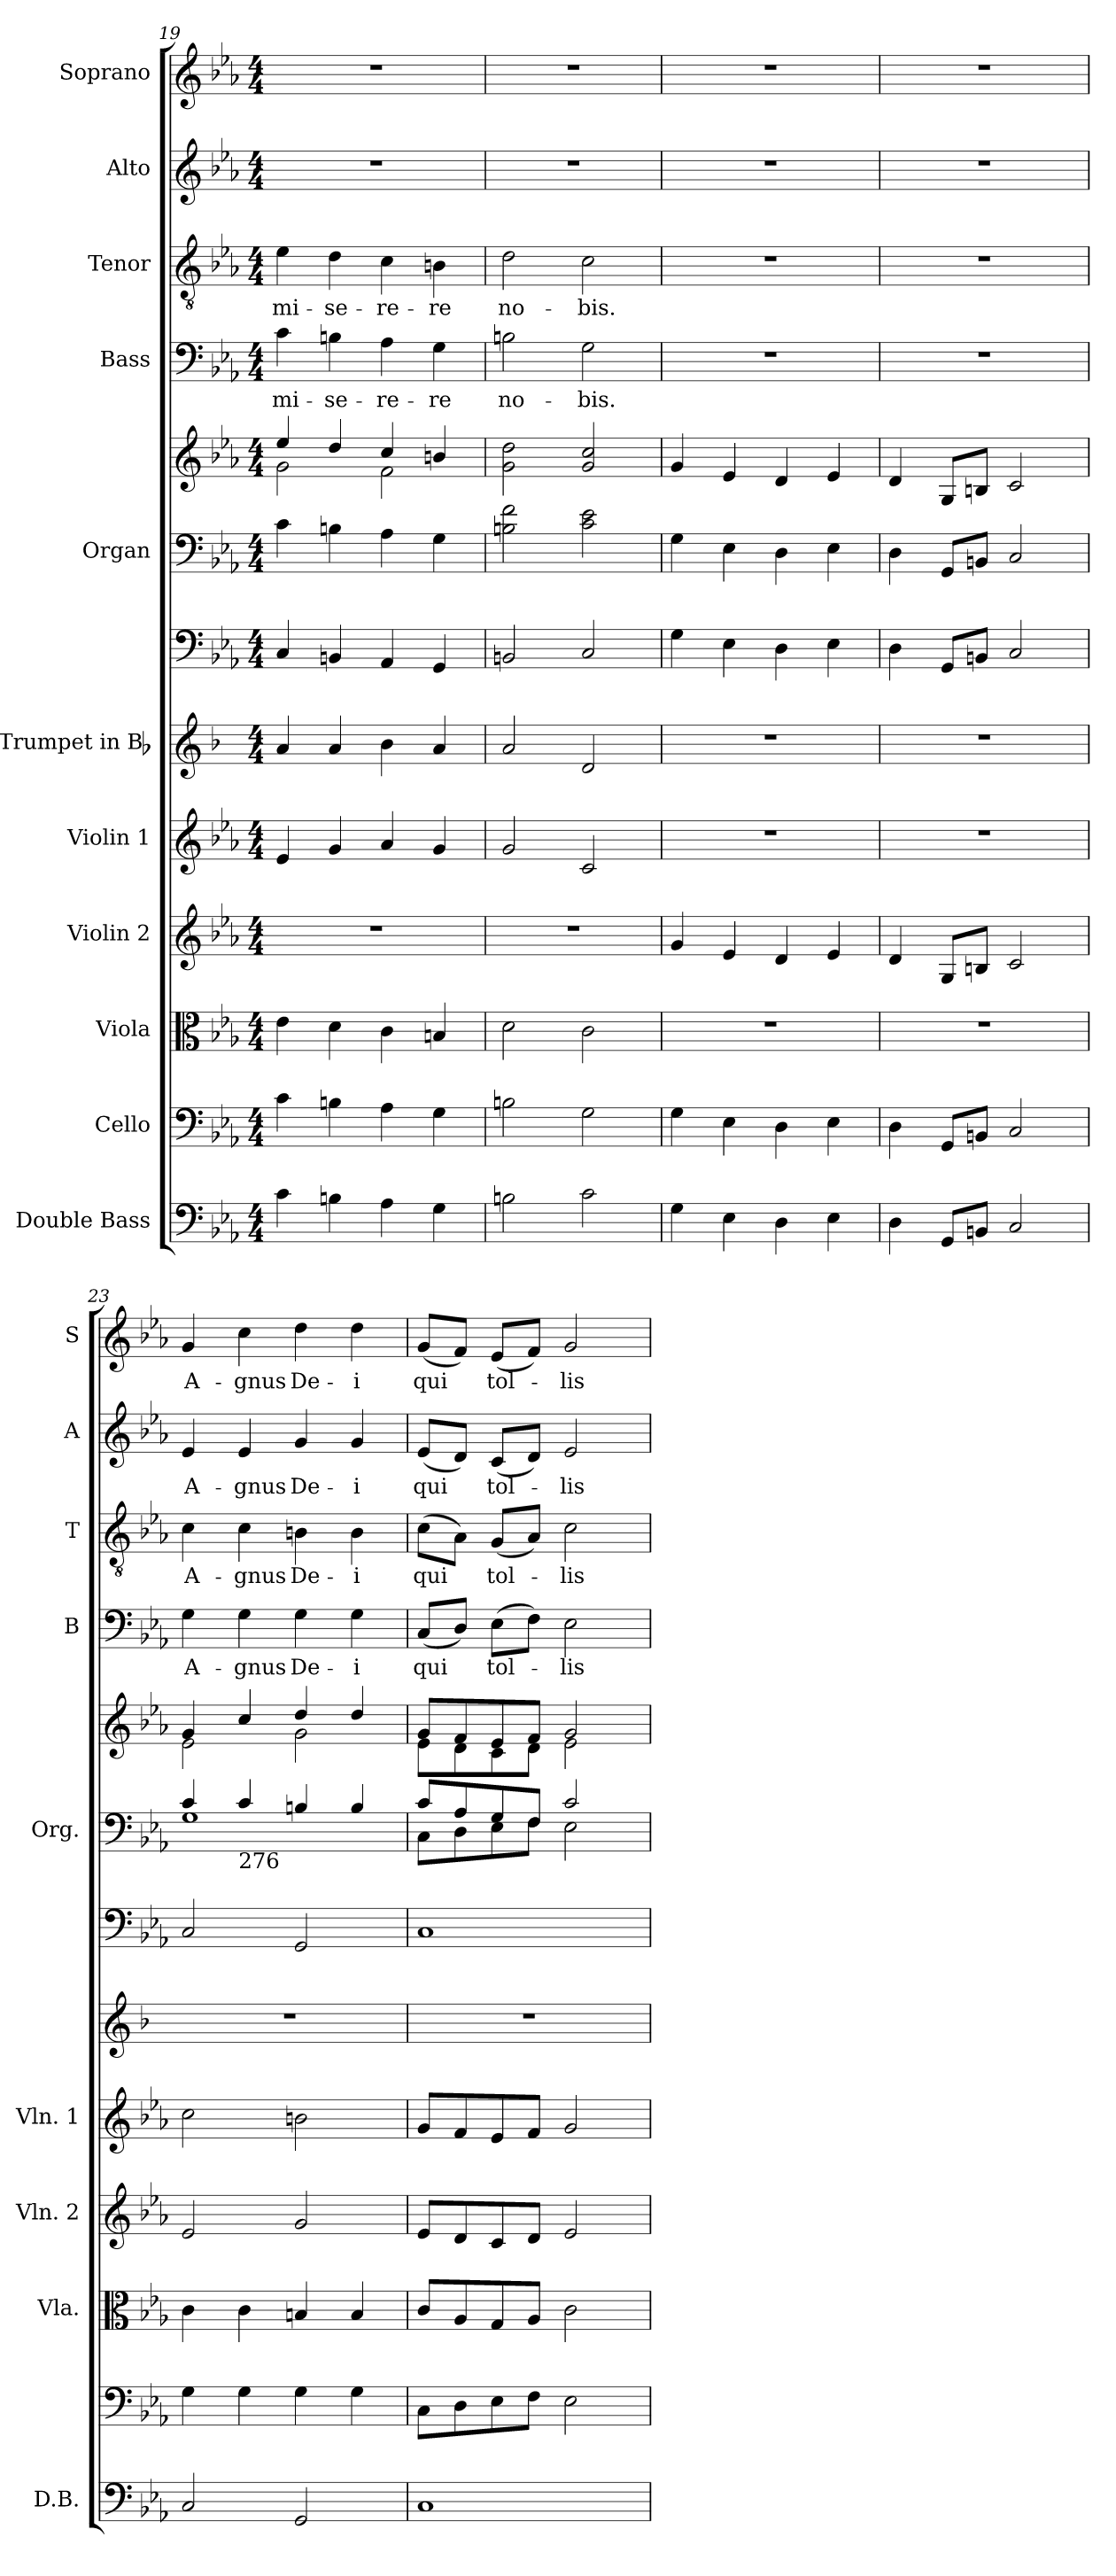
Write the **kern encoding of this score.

**kern	**kern	**kern	**kern	**kern	**kern	**kern	**kern	**kern	**kern	**text	**kern	**text	**kern	**text	**kern	**text
*part12	*part11	*part10	*part9	*part8	*part7	*part6	*part5	*part5	*part4	*part4	*part3	*part3	*part2	*part2	*part1	*part1
*staff13	*staff12	*staff11	*staff10	*staff9	*staff8	*staff7	*staff6	*staff5	*staff4	*staff4	*staff3	*staff3	*staff2	*staff2	*staff1	*staff1
*I"Double Bass	*I"Cello	*I"Viola	*I"Violin 2	*I"Violin 1	*I"Trumpet in Bb	*	*I"Organ	*	*I"Bass	*	*I"Tenor	*	*I"Alto	*	*I"Soprano	*
*I'D.B.	*	*I'Vla.	*I'Vln. 2	*I'Vln. 1	*	*	*I'Org.	*	*I'B	*	*I'T	*	*I'A	*	*I'S	*
*clefF4	*clefF4	*clefC3	*clefG2	*clefG2	*clefG2	*clefF4	*clefF4	*clefG2	*clefF4	*	*clefGv2	*	*clefG2	*	*clefG2	*
*ITrd7c12	*	*	*	*	*ITrd1c2	*	*	*	*	*	*	*	*	*	*	*
*k[b-e-a-]	*k[b-e-a-]	*k[b-e-a-]	*k[b-e-a-]	*k[b-e-a-]	*k[b-e-a-]	*k[b-e-a-]	*k[b-e-a-]	*k[b-e-a-]	*k[b-e-a-]	*	*k[b-e-a-]	*	*k[b-e-a-]	*	*k[b-e-a-]	*
*E-:	*E-:	*E-:	*E-:	*E-:	*E-:	*E-:	*E-:	*E-:	*E-:	*	*E-:	*	*E-:	*	*E-:	*
*M4/4	*M4/4	*M4/4	*M4/4	*M4/4	*M4/4	*M4/4	*M4/4	*M4/4	*M4/4	*	*M4/4	*	*M4/4	*	*M4/4	*
=19	=19	=19	=19	=19	=19	=19	=19	=19	=19	=19	=19	=19	=19	=19	=19	=19
*	*	*	*	*	*	*	*	*^	*	*	*	*	*	*	*	*
!	!	!	!	!	!	!	!	!	!	!	!LO:LY:b	!	!LO:LY:b	!	!	!	!
4C\	4c\	4e-\	1r	4e-/	4g/	4C/	4c\	4ee-/	2g\	4c\	mi-	4e-\	mi-	1r	.	1r	.
!	!	!	!	!	!	!	!	!	!	!	!LO:LY:b	!	!LO:LY:b	!	!	!	!
4BBn\	4Bn\	4d\	.	4g/	4g/	4BBn/	4Bn\	4dd/	.	4Bn\	-se-	4d\	-se-	.	.	.	.
!	!	!	!	!	!	!	!	!	!	!	!LO:LY:b	!	!LO:LY:b	!	!	!	!
4AA-\	4A-\	4c\	.	4a-/	4a-\	4AA-/	4A-\	4cc/	2f\	4A-\	-re-	4c\	-re-	.	.	.	.
!	!	!	!	!	!	!	!	!	!	!	!LO:LY:b	!	!LO:LY:b	!	!	!	!
4GG\	4G\	4Bn/	.	4g/	4g/	4GG/	4G\	4bn/	.	4G\	-re	4Bn\	-re	.	.	.	.
*	*	*	*	*	*	*	*	*v	*v	*	*	*	*	*	*	*	*
!!LO:PB:g=z
=20	=20	=20	=20	=20	=20	=20	=20	=20	=20	=20	=20	=20	=20	=20	=20	=20
!	!	!	!	!	!	!	!	!	!	!LO:LY:b	!	!LO:LY:b	!	!	!	!
2BBn\	2Bn\	2d\	1r	2g/	2g/	2BBn/	2Bn\ 2f\	2g\ 2dd\	2Bn\	no-	2d\	no-	1r	.	1r	.
!	!	!	!	!	!	!	!	!	!	!LO:LY:b	!	!LO:LY:b	!	!	!	!
2C\	2G\	2c\	.	2c/	2c/	2C/	2c\ 2e-\	2g/ 2cc/	2G\	-bis.	2c\	-bis.	.	.	.	.
=21	=21	=21	=21	=21	=21	=21	=21	=21	=21	=21	=21	=21	=21	=21	=21	=21
4GG\	4G\	1r	4g/	1r	1r	4G\	4G\	4g/	1r	.	1r	.	1r	.	1r	.
4EE-\	4E-\	.	4e-/	.	.	4E-\	4E-\	4e-/	.	.	.	.	.	.	.	.
4DD\	4D\	.	4d/	.	.	4D\	4D\	4d/	.	.	.	.	.	.	.	.
4EE-\	4E-\	.	4e-/	.	.	4E-\	4E-\	4e-/	.	.	.	.	.	.	.	.
=22	=22	=22	=22	=22	=22	=22	=22	=22	=22	=22	=22	=22	=22	=22	=22	=22
4DD\	4D\	1r	4d/	1r	1r	4D\	4D\	4d/	1r	.	1r	.	1r	.	1r	.
8GGG/L	8GG/L	.	8G/L	.	.	8GG/L	8GG/L	8G/L	.	.	.	.	.	.	.	.
8BBBn/J	8BBn/J	.	8Bn/J	.	.	8BBn/J	8BBn/J	8Bn/J	.	.	.	.	.	.	.	.
2CC/	2C/	.	2c/	.	.	2C/	2C/	2c/	.	.	.	.	.	.	.	.
=23	=23	=23	=23	=23	=23	=23	=23	=23	=23	=23	=23	=23	=23	=23	=23	=23
*	*	*	*	*	*	*	*^	*^	*	*	*	*	*	*	*	*
!	!	!	!	!	!	!	!	!	!	!	!	!LO:LY:b	!	!LO:LY:b	!	!LO:LY:b	!	!LO:LY:b
2CC/	4G\	4c\	2e-/	2cc\	1r	2C/	4c/	1G	4g/	2e-\	4G\	A-	4c\	A-	4e-/	A-	4g/	A-
!	!	!	!	!	!	!	!LO:TX:b:t=276	!	!	!	!	!	!	!	!	!	!	!
!	!	!	!	!	!	!	!	!	!	!	!	!LO:LY:b	!	!LO:LY:b	!	!LO:LY:b	!	!LO:LY:b
.	4G\	4c\	.	.	.	.	4c/	.	4cc/	.	4G\	-gnus	4c\	-gnus	4e-/	-gnus	4cc\	-gnus
!	!	!	!	!	!	!	!	!	!	!	!	!LO:LY:b	!	!LO:LY:b	!	!LO:LY:b	!	!LO:LY:b
2GGG/	4G\	4Bn/	2g/	2bn\	.	2GG/	4Bn/	.	4dd/	2g\	4G\	De-	4Bn\	De-	4g/	De-	4dd\	De-
!	!	!	!	!	!	!	!	!	!	!	!	!LO:LY:b	!	!LO:LY:b	!	!LO:LY:b	!	!LO:LY:b
.	4G\	4B/	.	.	.	.	4B/	.	4dd/	.	4G\	-i	4B\	-i	4g/	-i	4dd\	-i
=24	=24	=24	=24	=24	=24	=24	=24	=24	=24	=24	=24	=24	=24	=24	=24	=24	=24	=24
!	!	!	!	!	!	!	!	!	!	!	!	!LO:LY:b	!	!LO:LY:b	!	!LO:LY:b	!	!LO:LY:b
1CC	8C\L	8c/L	8e-/L	8g/L	1r	1C	8c/L	8C\L	8g/L	8e-\L	(<8C/L	qui	(>8c\L	qui	(<8e-/L	qui	(<8g/L	qui
.	8D\	8A-/	8d/	8f/	.	.	8A-/	8D\	8f/	8d\	8D/J)	.	8A-\J)	.	8d/J)	.	8f/J)	.
!	!	!	!	!	!	!	!	!	!	!	!	!LO:LY:b	!	!LO:LY:b	!	!LO:LY:b	!	!LO:LY:b
.	8E-\	8G/	8c/	8e-/	.	.	8G/	8E-\	8e-/	8c\	(>8E-\L	tol-	(<8G/L	tol-	(<8c/L	tol-	(<8e-/L	tol-
.	8F\J	8A-/J	8d/J	8f/J	.	.	8F/J	8F\J	8f/J	8d\J	8F\J)	.	8A-/J)	.	8d/J)	.	8f/J)	.
!	!	!	!	!	!	!	!	!	!	!	!	!LO:LY:b	!	!LO:LY:b	!	!LO:LY:b	!	!LO:LY:b
.	2E-\	2c\	2e-/	2g/	.	.	2c/	2E-\	2g/	2e-\	2E-\	-lis	2c\	-lis	2e-/	-lis	2g/	-lis
*	*	*	*	*	*	*	*v	*v	*	*	*	*	*	*	*	*	*	*
*	*	*	*	*	*	*	*	*v	*v	*	*	*	*	*	*	*	*
=	=	=	=	=	=	=	=	=	=	=	=	=	=	=	=	=
*-	*-	*-	*-	*-	*-	*-	*-	*-	*-	*-	*-	*-	*-	*-	*-	*-
